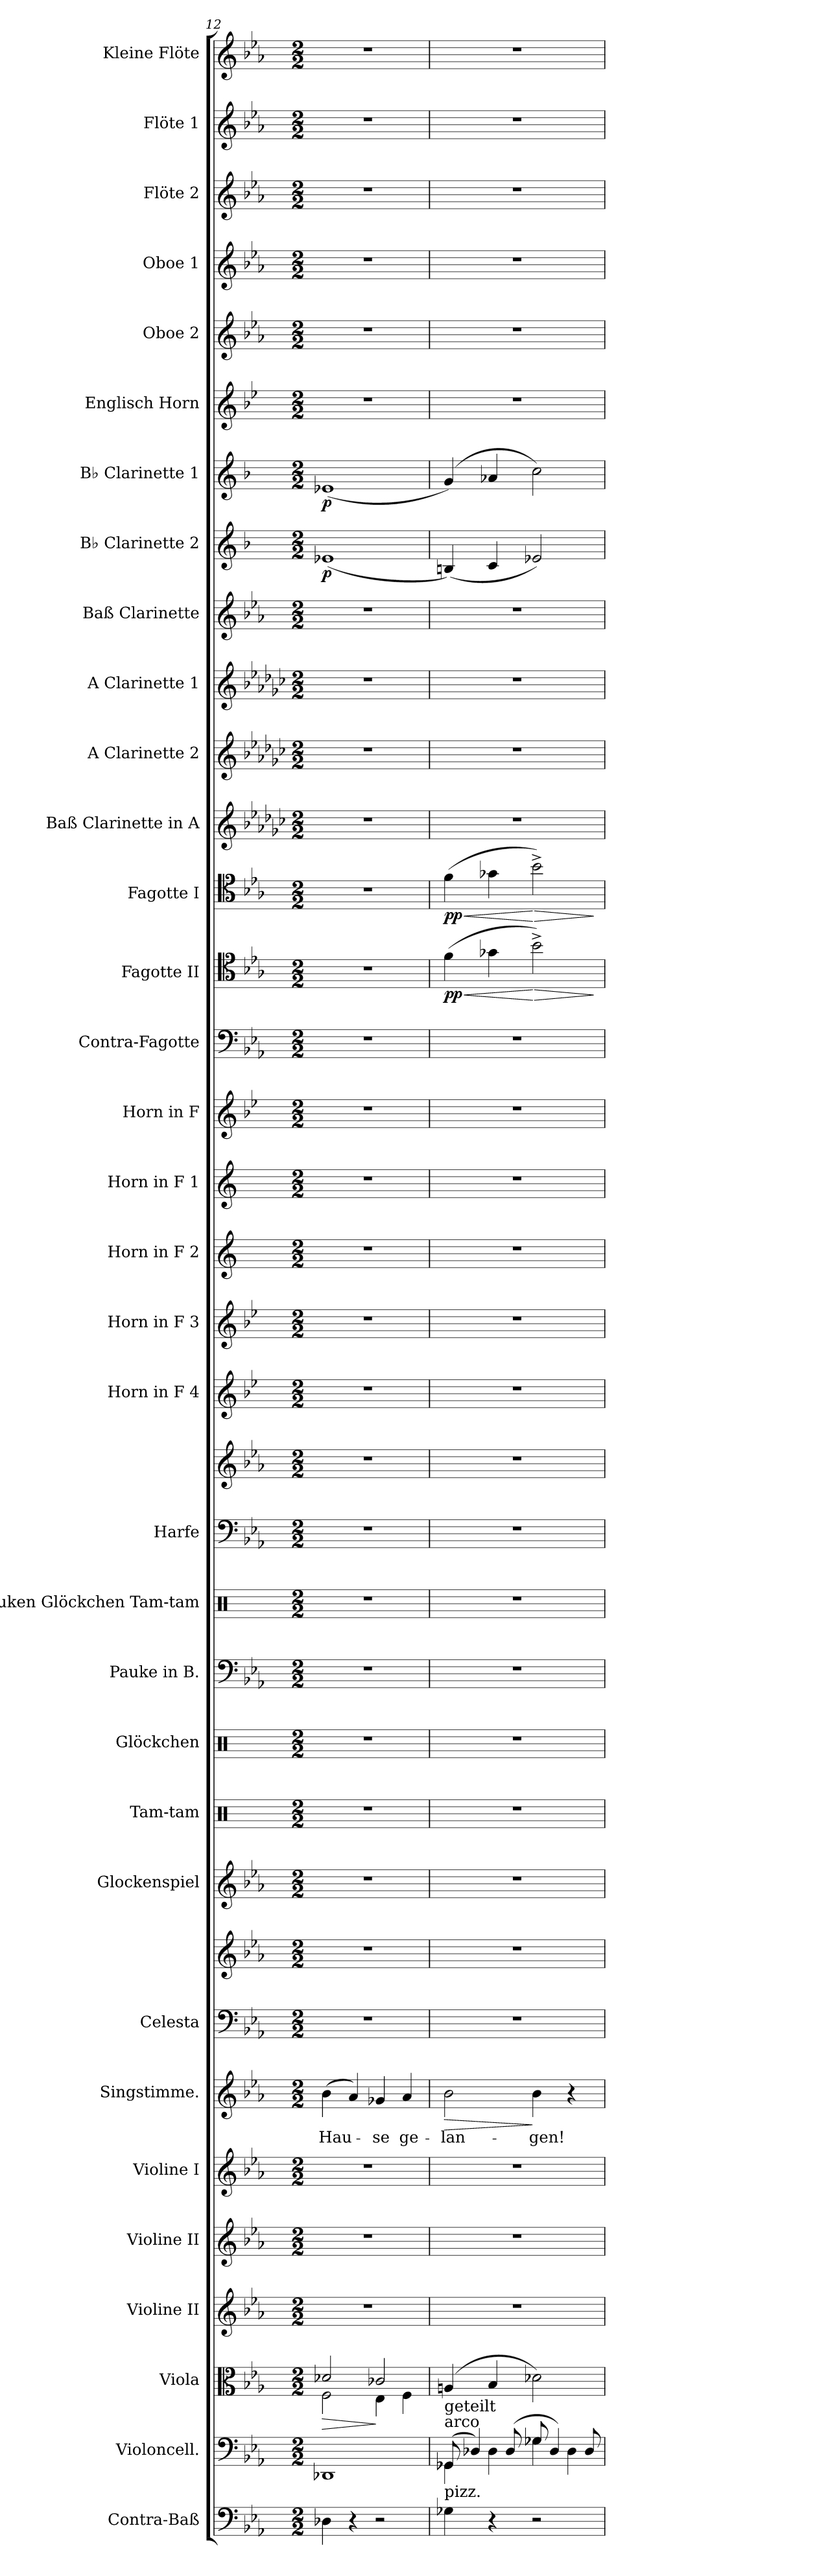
**kern	**kern	**kern	**dynam	**kern	**kern	**kern	**kern	**text	**dynam	**kern	**kern	**kern	**kern	**kern	**kern	**kern	**kern	**kern	**kern	**kern	**kern	**kern	**kern	**kern	**kern	**dynam	**kern	**dynam	**kern	**kern	**kern	**kern	**kern	**dynam	**kern	**dynam	**kern	**kern	**kern	**kern	**kern	**kern
*part34	*part33	*part32	*part32	*part31	*part30	*part29	*part28	*part28	*part28	*part27	*part27	*part26	*part25	*part24	*part23	*part22	*part21	*part21	*part20	*part19	*part18	*part17	*part16	*part15	*part14	*part14	*part13	*part13	*part12	*part11	*part10	*part9	*part8	*part8	*part7	*part7	*part6	*part5	*part4	*part3	*part2	*part1
*staff36	*staff35	*staff34	*staff34	*staff33	*staff32	*staff31	*staff30	*staff30	*staff30	*staff29	*staff28	*staff27	*staff26	*staff25	*staff24	*staff23	*staff22	*staff21	*staff20	*staff19	*staff18	*staff17	*staff16	*staff15	*staff14	*staff14	*staff13	*staff13	*staff12	*staff11	*staff10	*staff9	*staff8	*staff8	*staff7	*staff7	*staff6	*staff5	*staff4	*staff3	*staff2	*staff1
*I"Contra-Baß	*I"Violoncell.	*I"Viola	*	*I"Violine II	*I"Violine II	*I"Violine I	*I"Singstimme.	*	*	*I"Celesta	*	*I"Glockenspiel	*I"Tam-tam	*I"Glöckchen	*I"Pauke in B.	*I"Pauken Glöckchen Tam-tam	*I"Harfe	*	*I"Horn in F 4	*I"Horn in F 3	*I"Horn in F 2	*I"Horn in F 1	*I"Horn in F	*I"Contra-Fagotte	*I"Fagotte II	*	*I"Fagotte I	*	*I"Baß Clarinette in A	*I"A Clarinette 2	*I"A Clarinette 1	*I"Baß Clarinette	*I"B♭ Clarinette 2	*	*I"B♭ Clarinette 1	*	*I"Englisch Horn	*I"Oboe 2	*I"Oboe 1	*I"Flöte 2	*I"Flöte 1	*I"Kleine Flöte
*I'C.-B.	*I'Vc.	*I'Vla.	*	*I'Vln. II	*I'Vln. II	*I'Vln. I	*I'Sgst.	*	*	*I'Cel.	*	*I'Glk.	*I'Tam-tam	*I'Gl.	*I'Pauke	*I'Tam-tam	*I'Hfe.	*	*I'Hn. 4	*I'Hn. 3	*I'Hn. 2	*I'Hn. 1	*	*I'C.-Fg.	*I'Fg. II	*	*I'Fg. I	*	*	*I'A Cl. 2	*I'A Cl. 1	*I'B. Cl.	*I'B♭ Cl. 2	*	*I'B♭ Cl. 1	*	*I'E. H.	*I'Ob. 2	*I'Ob. 1	*I'Fl. 2	*I'Fl. 1	*I'Kl. Fl.
*clefF4	*clefF4	*clefC3	*	*clefG2	*clefG2	*clefG2	*clefG2	*	*	*clefF4	*clefG2	*clefG2	*clefX	*clefX	*clefF4	*clefX	*clefF4	*clefG2	*clefG2	*clefG2	*clefG2	*clefG2	*clefG2	*clefF4	*clefC4	*	*clefC4	*	*clefG2	*clefG2	*clefG2	*clefG2	*clefG2	*	*clefG2	*	*clefG2	*clefG2	*clefG2	*clefG2	*clefG2	*clefG2
*ITrd7c12	*	*	*	*	*	*	*	*	*	*ITrd-7c-12	*ITrd-7c-12	*ITrd-14c-24	*	*	*	*	*	*	*ITrd4c7	*ITrd4c7	*ITrd4c7	*ITrd4c7	*ITrd4c7	*ITrd7c12	*	*	*	*	*ITrd2c3	*ITrd2c3	*ITrd2c3	*ITrd8c14	*ITrd1c2	*	*ITrd1c2	*	*ITrd4c7	*	*	*	*	*ITrd-7c-12
*k[b-e-a-]	*k[b-e-a-]	*k[b-e-a-]	*	*k[b-e-a-]	*k[b-e-a-]	*k[b-e-a-]	*k[b-e-a-]	*	*	*k[b-e-a-]	*k[b-e-a-]	*k[b-e-a-]	*k[]	*k[]	*k[b-e-a-]	*k[]	*k[b-e-a-]	*k[b-e-a-]	*k[b-e-a-]	*k[b-e-a-]	*k[b-]	*k[b-]	*k[b-e-a-]	*k[b-e-a-]	*k[b-e-a-]	*	*k[b-e-a-]	*	*k[b-e-a-]	*k[b-e-a-]	*k[b-e-a-]	*k[b-e-a-]	*k[b-e-a-]	*	*k[b-e-a-]	*	*k[b-e-a-]	*k[b-e-a-]	*k[b-e-a-]	*k[b-e-a-]	*k[b-e-a-]	*k[b-e-a-]
*M2/2	*M2/2	*M2/2	*	*M2/2	*M2/2	*M2/2	*M2/2	*	*	*M2/2	*M2/2	*M2/2	*M2/2	*M2/2	*M2/2	*M2/2	*M2/2	*M2/2	*M2/2	*M2/2	*M2/2	*M2/2	*M2/2	*M2/2	*M2/2	*	*M2/2	*	*M2/2	*M2/2	*M2/2	*M2/2	*M2/2	*	*M2/2	*	*M2/2	*M2/2	*M2/2	*M2/2	*M2/2	*M2/2
=12	=12	=12	=12	=12	=12	=12	=12	=12	=12	=12	=12	=12	=12	=12	=12	=12	=12	=12	=12	=12	=12	=12	=12	=12	=12	=12	=12	=12	=12	=12	=12	=12	=12	=12	=12	=12	=12	=12	=12	=12	=12	=12
!	!	!	!LO:HP:b	!	!	!	!	!	!	!	!	!	!	!	!	!	!	!	!	!	!	!	!	!	!	!	!	!	!	!	!	!	!	!LO:DY:b	!	!LO:DY:b	!	!	!	!	!	!
*	*	*^	*	*	*	*	*	*	*	*	*	*	*	*	*	*	*	*	*	*	*	*	*	*	*	*	*	*	*	*	*	*	*	*	*	*	*	*	*	*	*	*
4DD-X\	1DD-X	2d-X/	2F\	>	1r	1r	1r	(4b-\	Hau-	.	1r	1r	1r	1r	1r	1r	1r	1r	1r	1r	1r	1r	1r	1r	1r	1r	.	1r	.	1r	1r	1r	1r	(1d-X	p	(1d-X	p	1r	1r	1r	1r	1r	1r
4r	.	.	.	.	.	.	.	4a-/)	.	.	.	.	.	.	.	.	.	.	.	.	.	.	.	.	.	.	.	.	.	.	.	.	.	.	.	.	.	.	.	.	.	.	.
2r	.	2c-X/	4E-\	]	.	.	.	4g-X/	-se	.	.	.	.	.	.	.	.	.	.	.	.	.	.	.	.	.	.	.	.	.	.	.	.	.	.	.	.	.	.	.	.	.	.
.	.	.	4F\	.	.	.	.	4a-/	ge-	.	.	.	.	.	.	.	.	.	.	.	.	.	.	.	.	.	.	.	.	.	.	.	.	.	.	.	.	.	.	.	.	.	.
=13	=13	=13	=13	=13	=13	=13	=13	=13	=13	=13	=13	=13	=13	=13	=13	=13	=13	=13	=13	=13	=13	=13	=13	=13	=13	=13	=13	=13	=13	=13	=13	=13	=13	=13	=13	=13	=13	=13	=13	=13	=13	=13	=13
*	*^	*	*	*	*	*	*	*	*	*	*	*	*	*	*	*	*	*	*	*	*	*	*	*	*	*	*	*	*	*	*	*	*	*	*	*	*	*	*	*	*	*	*
!	!	!	!LO:TX:a:t=unis.	!	!	!	!	!	!	!	!	!	!	!	!	!	!	!	!	!	!	!	!	!	!	!	!	!	!	!	!	!	!	!	!	!	!	!	!	!	!	!	!	!
!	!LO:TX:a:t=arco	!	!	!	!	!	!	!	!	!	!	!	!	!	!	!	!	!	!	!	!	!	!	!	!	!	!	!	!	!	!	!	!	!	!	!	!	!	!	!	!	!	!	!
!	!LO:TX:a:t=geteilt	!	!	!	!	!	!	!	!	!	!	!	!	!	!	!	!	!	!	!	!	!	!	!	!	!	!	!	!	!	!	!	!	!	!	!	!	!	!	!	!	!	!	!
!	!LO:TX:b:t=pizz.	!	!	!	!	!	!	!	!	!	!	!	!	!	!	!	!	!	!	!	!	!	!	!	!	!	!	!	!	!	!	!	!	!	!	!	!	!	!	!	!	!	!	!
!	!	!	!	!	!	!	!	!	!	!	!LO:HP:b	!	!	!	!	!	!	!	!	!	!	!	!	!	!	!	!	!LO:HP:b	!	!LO:HP:b	!	!	!	!	!	!	!	!	!	!	!	!	!	!
!	!	!	!	!	!	!	!	!	!	!	!	!	!	!	!	!	!	!	!	!	!	!	!	!	!	!	!	!LO:DY:n=1:b	!	!LO:DY:n=1:b	!	!	!	!	!	!	!	!	!	!	!	!	!	!
*	*	*	*v	*v	*	*	*	*	*	*	*	*	*	*	*	*	*	*	*	*	*	*	*	*	*	*	*	*	*	*	*	*	*	*	*	*	*	*	*	*	*	*	*	*
4GG-X\	(8GG-X/	4GG-\	(4An/	.	1r	1r	1r	2b-\	-lan-	>	1r	1r	1r	1r	1r	1r	1r	1r	1r	1r	1r	1r	1r	1r	1r	(4f\	< pp	(4f\	< pp	1r	1r	1r	1r	(4An/)	.	(4f/)	.	1r	1r	1r	1r	1r	1r
.	4D-X/)	.	.	.	.	.	.	.	.	.	.	.	.	.	.	.	.	.	.	.	.	.	.	.	.	.	.	.	.	.	.	.	.	.	.	.	.	.	.	.	.	.	.
4r	.	4D-\	4B-/	.	.	.	.	.	.	.	.	.	.	.	.	.	.	.	.	.	.	.	.	.	.	4g-X\	.	4g-X\	.	.	.	.	.	4B-/	.	4g-X/	.	.	.	.	.	.	.
.	(8D-/	.	.	.	.	.	.	.	.	.	.	.	.	.	.	.	.	.	.	.	.	.	.	.	.	.	.	.	.	.	.	.	.	.	.	.	.	.	.	.	.	.	.
!	!	!	!	!	!	!	!	!	!	!	!	!	!	!	!	!	!	!	!	!	!	!	!	!	!	!	!LO:HP:n=1:b	!	!LO:HP:n=1:b	!	!	!	!	!	!	!	!	!	!	!	!	!	!
2r	8G-X/	4G-\	2d-X\)	.	.	.	.	4b-\	-gen!	]	.	.	.	.	.	.	.	.	.	.	.	.	.	.	.	2b-^\)	[ >	2b-^\)	[ >	.	.	.	.	2d-X/)	.	2b-\)	.	.	.	.	.	.	.
.	4D-/)	.	.	.	.	.	.	.	.	.	.	.	.	.	.	.	.	.	.	.	.	.	.	.	.	.	.	.	.	.	.	.	.	.	.	.	.	.	.	.	.	.	.
.	.	4D-\	.	.	.	.	.	4r	.	.	.	.	.	.	.	.	.	.	.	.	.	.	.	.	.	.	.	.	.	.	.	.	.	.	.	.	.	.	.	.	.	.	.
.	8D-/	.	.	.	.	.	.	.	.	.	.	.	.	.	.	.	.	.	.	.	.	.	.	.	.	.	.	.	.	.	.	.	.	.	.	.	.	.	.	.	.	.	.
*	*v	*v	*	*	*	*	*	*	*	*	*	*	*	*	*	*	*	*	*	*	*	*	*	*	*	*	*	*	*	*	*	*	*	*	*	*	*	*	*	*	*	*	*
.	.	.	.	.	.	.	.	.	.	.	.	.	.	.	.	.	.	.	.	.	.	.	.	.	.	]	.	]	.	.	.	.	.	.	.	.	.	.	.	.	.	.
=	=	=	=	=	=	=	=	=	=	=	=	=	=	=	=	=	=	=	=	=	=	=	=	=	=	=	=	=	=	=	=	=	=	=	=	=	=	=	=	=	=	=
*-	*-	*-	*-	*-	*-	*-	*-	*-	*-	*-	*-	*-	*-	*-	*-	*-	*-	*-	*-	*-	*-	*-	*-	*-	*-	*-	*-	*-	*-	*-	*-	*-	*-	*-	*-	*-	*-	*-	*-	*-	*-	*-
